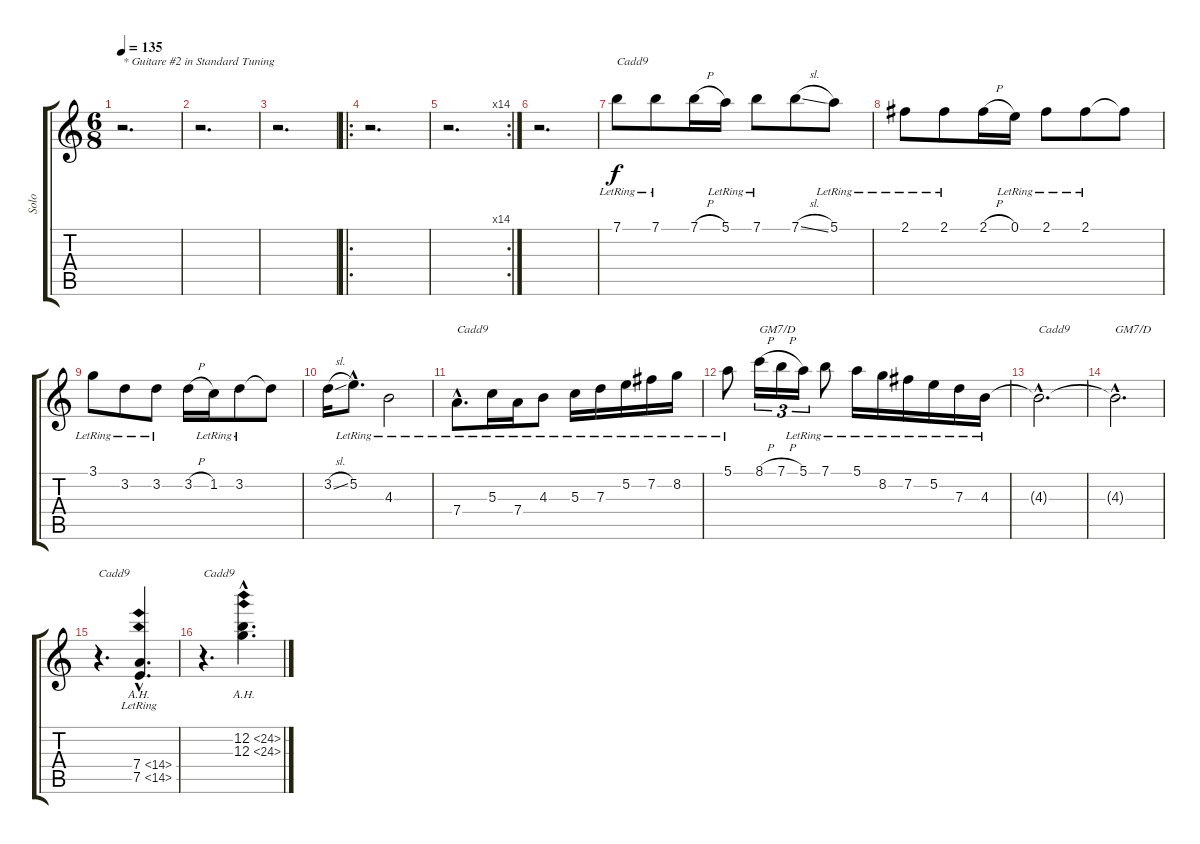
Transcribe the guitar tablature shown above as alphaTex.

\track ("Solo" "Solo") {instrument acousticguitarnylon}
\staff {score tabs}
\tuning (E4 B3 G3 D3 A2 E2) {hide}
\ts (6 8)
\tempo 135
\clef g2
\ks c
r.2{d txt "* Guitare #2 in Standard Tuning                  " dy f instrument acousticguitarnylon} |
r.2{d} |
r.2{d} |
\ro
r.2{d} |
\rc 14
r.2{d} |
r.2{d} |
7.1{lr}.8{txt "Cadd9"} 7.1{lr}.8 7.1{h}.16 5.1{lr}.16 7.1{lr}.8 7.1{sl}.8 5.1{lr}.8 |
2.1{lr}.8 2.1{lr}.8 2.1{h}.16 0.1{lr}.16 2.1{lr}.8 2.1{lr}.8 2.1{t}.8 |
3.1{lr}.8 3.2{lr}.8 3.2{lr}.8 3.2{h}.16 1.2{lr}.16 3.2{lr}.8 3.2{t}.8 |
3.2{sl}.16 5.2{hac lr}.8{d} 4.3{lr}.2 |
7.4{hac lr}.8{d txt "Cadd9"} 5.3{lr}.16 7.4{lr}.16 4.3{lr}.8 5.3{lr}.16 7.3{lr}.16 5.2{lr}.16 7.2{lr}.16 8.2{lr}.16 |
5.1{lr}.8 8.1{h}.16{tu (3 2) txt "GM7/D"} 7.1{h}.16{tu (3 2)} 5.1{lr}.16{tu (3 2)} 7.1{lr}.8 5.1{lr}.16 8.2{lr}.16 7.2{lr}.16 5.2{lr}.16 7.3{lr}.16 4.3{lr}.16 |
4.3{hac t}.2{d txt "Cadd9"} |
4.3{hac t}.2{d txt "GM7/D"} |
r.4{d txt "Cadd9"} (7.4{ah 7 hac lr} 7.5{ah 7 hac lr}).4{d} |
r.4{d txt "Cadd9"} (12.2{ah 12 hac} 12.3{ah 12 hac}).4{d}
